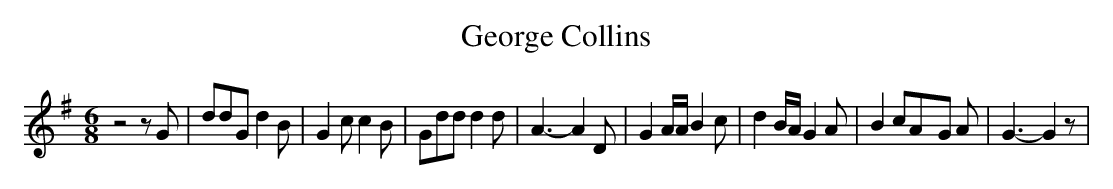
X:1
T:George Collins
M:6/8
L:1/8
K:G
 z4 z G| ddG d2 B| G2 c c2 B| Gdd d2 d| A3- A2 D| G2 A/2A/2 B2 c| d2 B/2A/2 G2 A|\
 B2 cA-G A| G3- G2 z|
